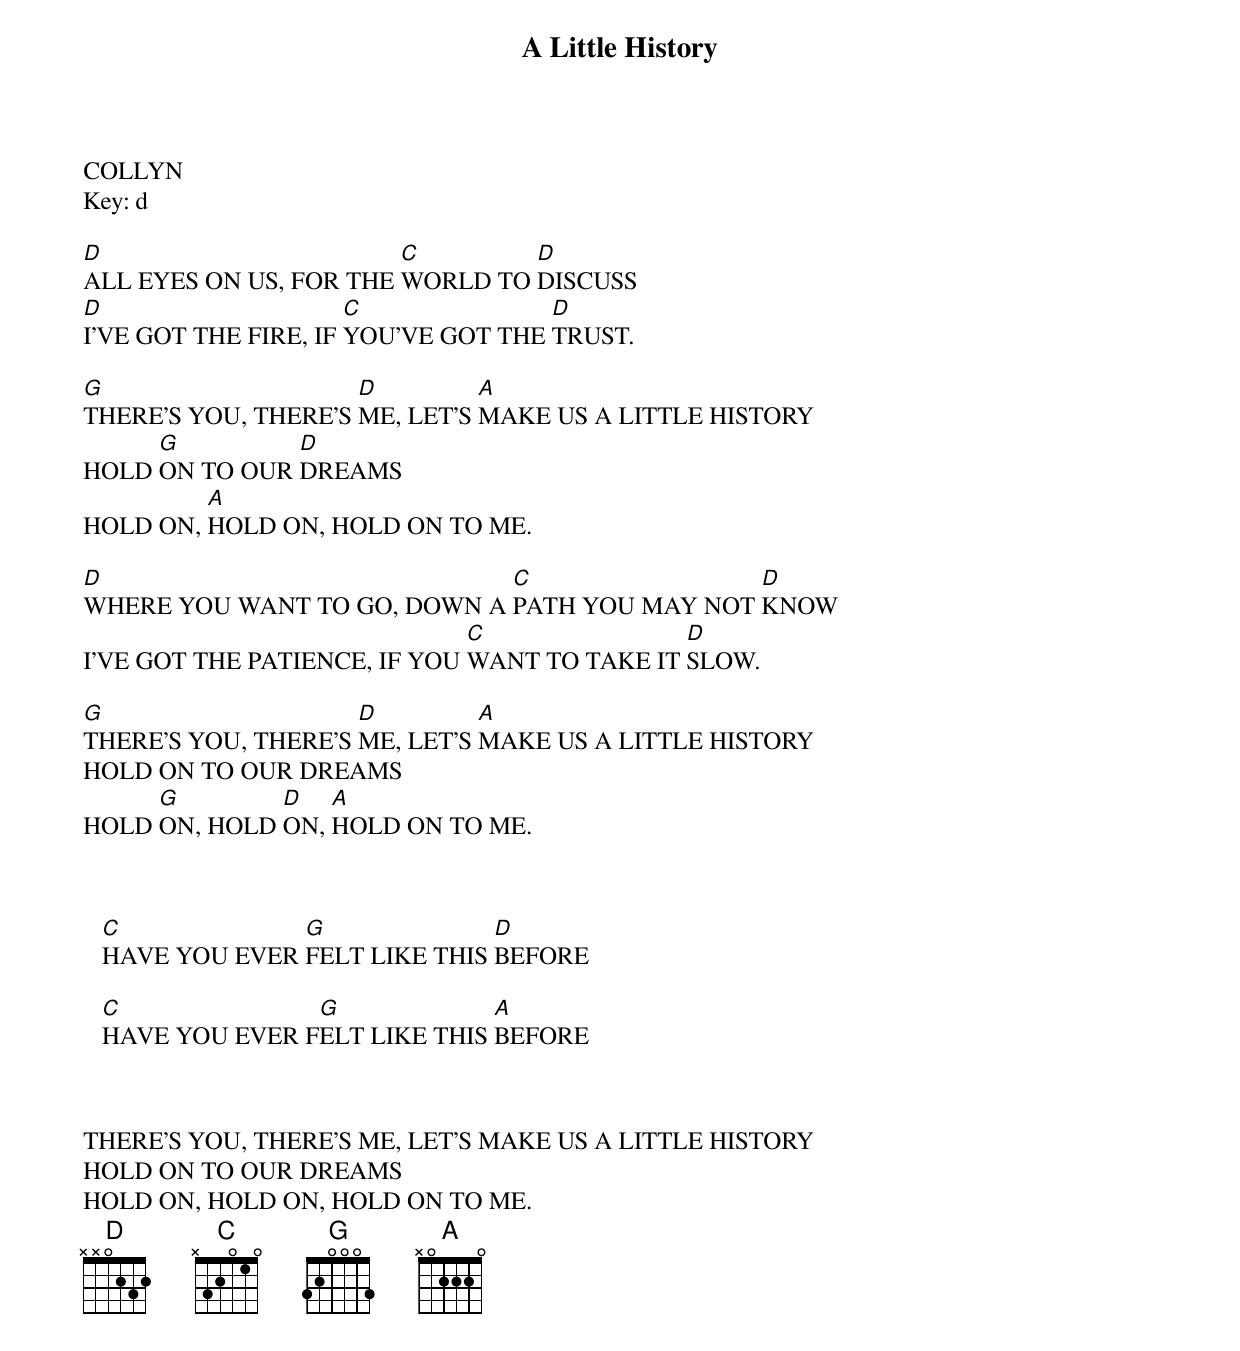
{title: A Little History}
COLLYN
Key: d

[D]ALL EYES ON US, FOR THE [C]WORLD TO [D]DISCUSS
[D]I'VE GOT THE FIRE, IF [C]YOU'VE GOT THE [D]TRUST.

[G]THERE'S YOU, THERE'S [D]ME, LET'S [A]MAKE US A LITTLE HISTORY
HOLD [G]ON TO OUR [D]DREAMS
HOLD ON, [A]HOLD ON, HOLD ON TO ME.

[D]WHERE YOU WANT TO GO, DOWN A [C]PATH YOU MAY NOT [D]KNOW
I'VE GOT THE PATIENCE, IF YOU [C]WANT TO TAKE IT [D]SLOW.

[G]THERE'S YOU, THERE'S [D]ME, LET'S [A]MAKE US A LITTLE HISTORY
HOLD ON TO OUR DREAMS
HOLD [G]ON, HOLD [D]ON, [A]HOLD ON TO ME.



   [C]HAVE YOU EVER [G]FELT LIKE THIS [D]BEFORE

   [C]HAVE YOU EVER F[G]ELT LIKE THIS [A]BEFORE



THERE'S YOU, THERE'S ME, LET'S MAKE US A LITTLE HISTORY
HOLD ON TO OUR DREAMS
HOLD ON, HOLD ON, HOLD ON TO ME.
